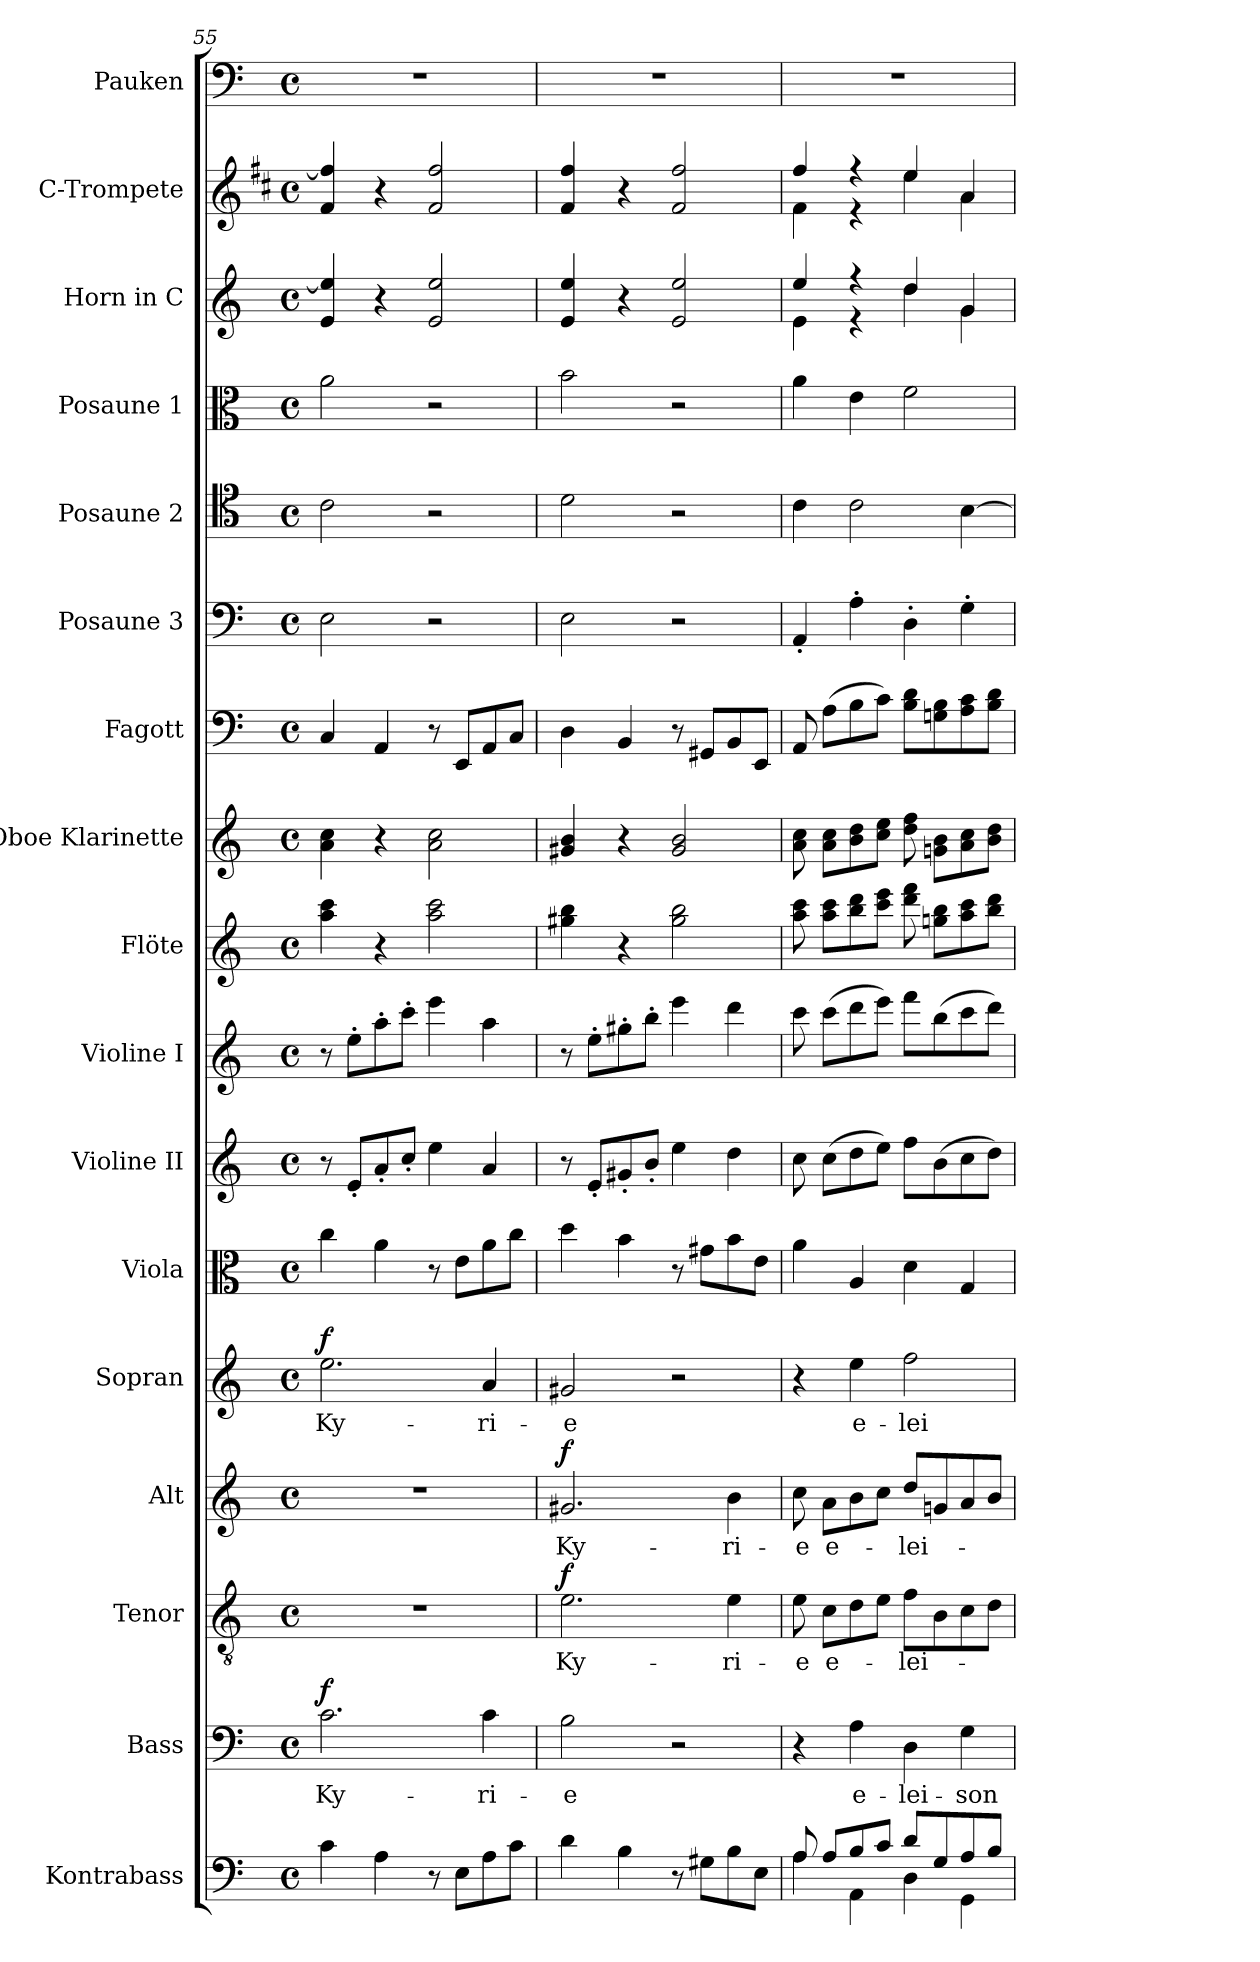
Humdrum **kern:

**kern	**kern	**text	**dynam	**kern	**text	**dynam	**kern	**text	**dynam	**kern	**text	**dynam	**kern	**kern	**kern	**kern	**kern	**kern	**kern	**kern	**kern	**kern	**kern	**kern
*part17	*part16	*part16	*part16	*part15	*part15	*part15	*part14	*part14	*part14	*part13	*part13	*part13	*part12	*part11	*part10	*part9	*part8	*part7	*part6	*part5	*part4	*part3	*part2	*part1
*staff17	*staff16	*staff16	*staff16	*staff15	*staff15	*staff15	*staff14	*staff14	*staff14	*staff13	*staff13	*staff13	*staff12	*staff11	*staff10	*staff9	*staff8	*staff7	*staff6	*staff5	*staff4	*staff3	*staff2	*staff1
*I"Kontrabass	*I"Bass	*	*	*I"Tenor	*	*	*I"Alt	*	*	*I"Sopran	*	*	*I"Viola	*I"Violine II	*I"Violine I	*I"Flöte	*I"Oboe Klarinette	*I"Fagott	*I"Posaune 3	*I"Posaune 2	*I"Posaune 1	*I"Horn in C	*I"C-Trompete	*I"Pauken
*I'Kb.	*I'B.	*	*	*I'T.	*	*	*I'A.	*	*	*I'S.	*	*	*I'Vla.	*I'Vl. II	*I'Vl. I	*I'Fl.	*I'Ob.	*I'Fg.	*I'Pos. 3	*I'Pos. 2	*I'Pos. 1	*I'Hrn.	*I'C Trp.	*I'Pk.
*clefF4	*clefF4	*	*	*clefGv2	*	*	*clefG2	*	*	*clefG2	*	*	*clefC3	*clefG2	*clefG2	*clefG2	*clefG2	*clefF4	*clefF4	*clefC4	*clefC3	*clefG2	*clefG2	*clefF4
*ITrd7c12	*	*	*	*	*	*	*	*	*	*	*	*	*	*	*	*	*	*	*	*	*	*ITrd7c12	*ITrd1c2	*
*k[]	*k[]	*	*	*k[]	*	*	*k[]	*	*	*k[]	*	*	*k[]	*k[]	*k[]	*k[]	*k[]	*k[]	*k[]	*k[]	*k[]	*k[]	*k[]	*k[]
*C:	*C:	*	*	*C:	*	*	*C:	*	*	*C:	*	*	*C:	*C:	*C:	*C:	*C:	*C:	*C:	*C:	*C:	*C:	*C:	*C:
*M4/4	*M4/4	*	*	*M4/4	*	*	*M4/4	*	*	*M4/4	*	*	*M4/4	*M4/4	*M4/4	*M4/4	*M4/4	*M4/4	*M4/4	*M4/4	*M4/4	*M4/4	*M4/4	*M4/4
*met(c)	*met(c)	*	*	*met(c)	*	*	*met(c)	*	*	*met(c)	*	*	*met(c)	*met(c)	*met(c)	*met(c)	*met(c)	*met(c)	*met(c)	*met(c)	*met(c)	*met(c)	*met(c)	*met(c)
=55	=55	=55	=55	=55	=55	=55	=55	=55	=55	=55	=55	=55	=55	=55	=55	=55	=55	=55	=55	=55	=55	=55	=55	=55
!	!	!LO:LY:b	!LO:DY:a	!	!	!	!	!	!	!	!LO:LY:b	!LO:DY:a	!	!	!	!	!	!	!	!	!	!	!	!
4C\	2.c\	Ky-	f	1r	.	.	1r	.	.	2.ee\	Ky-	f	4cc\	8r	8r	4aa\ 4ccc\	4a\ 4cc\	4C/	2E\	2c\	2a\	4E/ 4e/]	4e/ 4ee/]	1r
.	.	.	.	.	.	.	.	.	.	.	.	.	.	8e'</L	8ee'>\L	.	.	.	.	.	.	.	.	.
4AA\	.	.	.	.	.	.	.	.	.	.	.	.	4a\	8a'</	8aa'>\	4r	4r	4AA/	.	.	.	4r	4r	.
.	.	.	.	.	.	.	.	.	.	.	.	.	.	8cc'</J	8ccc'>\J	.	.	.	.	.	.	.	.	.
8r	.	.	.	.	.	.	.	.	.	.	.	.	8r	4ee\	4eee\	2aa\ 2ccc\	2a\ 2cc\	8r	2r	2r	2r	2E/ 2e/	2e/ 2ee/	.
8EE\L	.	.	.	.	.	.	.	.	.	.	.	.	8e\L	.	.	.	.	8EE/L	.	.	.	.	.	.
!	!	!LO:LY:b	!	!	!	!	!	!	!	!	!LO:LY:b	!	!	!	!	!	!	!	!	!	!	!	!	!
8AA\	4c\	-ri-	.	.	.	.	.	.	.	4a/	-ri-	.	8a\	4a/	4aa\	.	.	8AA/	.	.	.	.	.	.
8C\J	.	.	.	.	.	.	.	.	.	.	.	.	8cc\J	.	.	.	.	8C/J	.	.	.	.	.	.
=56	=56	=56	=56	=56	=56	=56	=56	=56	=56	=56	=56	=56	=56	=56	=56	=56	=56	=56	=56	=56	=56	=56	=56	=56
!	!	!LO:LY:b	!	!	!LO:LY:b	!LO:DY:a	!	!LO:LY:b	!LO:DY:a	!	!LO:LY:b	!	!	!	!	!	!	!	!	!	!	!	!	!
4D\	2B\	-e	.	2.e\	Ky-	f	2.g#X/	Ky-	f	2g#X/	-e	.	4dd\	8r	8r	4gg#X\ 4bb\	4g#X/ 4b/	4D\	2E\	2d\	2b\	4E/ 4e/	4e/ 4ee/	1r
.	.	.	.	.	.	.	.	.	.	.	.	.	.	8e'</L	8ee'>\L	.	.	.	.	.	.	.	.	.
4BB\	.	.	.	.	.	.	.	.	.	.	.	.	4b\	8g#X'</	8gg#X'>\	4r	4r	4BB/	.	.	.	4r	4r	.
.	.	.	.	.	.	.	.	.	.	.	.	.	.	8b'</J	8bb'>\J	.	.	.	.	.	.	.	.	.
8r	2r	.	.	.	.	.	.	.	.	2r	.	.	8r	4ee\	4eee\	2gg#\ 2bb\	2g#/ 2b/	8r	2r	2r	2r	2E/ 2e/	2e/ 2ee/	.
8GG#X\L	.	.	.	.	.	.	.	.	.	.	.	.	8g#X\L	.	.	.	.	8GG#X/L	.	.	.	.	.	.
!	!	!	!	!	!LO:LY:b	!	!	!LO:LY:b	!	!	!	!	!	!	!	!	!	!	!	!	!	!	!	!
8BB\	.	.	.	4e\	-ri-	.	4b\	-ri-	.	.	.	.	8b\	4dd\	4ddd\	.	.	8BB/	.	.	.	.	.	.
8EE\J	.	.	.	.	.	.	.	.	.	.	.	.	8e\J	.	.	.	.	8EE/J	.	.	.	.	.	.
!!LO:PB:g=z
=57	=57	=57	=57	=57	=57	=57	=57	=57	=57	=57	=57	=57	=57	=57	=57	=57	=57	=57	=57	=57	=57	=57	=57	=57
*^	*	*	*	*	*	*	*	*	*	*	*	*	*	*	*	*	*	*	*	*	*	*	*	*
!	!	!	!	!	!	!LO:LY:b	!	!	!LO:LY:b	!	!	!	!	!	!	!	!	!	!	!	!	!	!	!	!
*	*	*	*	*	*	*	*	*	*	*	*	*	*	*	*	*	*	*	*	*	*	*	*^	*^	*
8AA/	4AA\	4r	.	.	8e\	-e	.	8cc\	-e	.	4r	.	.	4a\	8cc\	8ccc\	8aa\ 8ccc\	8a\ 8cc\	8AA/	4AA'</	4c\	4a\	4e/	4E\	4ee/	4e\	1r
!	!	!	!	!	!	!LO:LY:b	!	!	!LO:LY:b	!	!	!	!	!	!	!	!	!	!	!	!	!	!	!	!	!	!
8AA/L	.	.	.	.	8c\L	e-	.	8a\L	e-	.	.	.	.	.	(>8cc\L	(>8ccc\L	8aa\ 8ccc\L	8a\ 8cc\L	(>8A\L	.	.	.	.	.	.	.	.
!	!	!	!LO:LY:b	!	!	!	!	!	!	!	!	!LO:LY:b	!	!	!	!	!	!	!	!	!	!	!	!	!	!	!
8BB/	4AAA\	4A\	e-	.	8d\	.	.	8b\	.	.	4ee\	e-	.	4A/	8dd\	8ddd\	8bb\ 8ddd\	8b\ 8dd\	8B\	4A'>\	2c\	4e\	4r	4r	4r	4r	.
8C/J	.	.	.	.	8e\J	.	.	8cc\J	.	.	.	.	.	.	8ee\J)	8eee\J)	8ccc\ 8eee\J	8cc\ 8ee\J	8c\J)	.	.	.	.	.	.	.	.
!	!	!	!LO:LY:b	!	!	!LO:LY:b	!	!	!LO:LY:b	!	!	!LO:LY:b	!	!	!	!	!	!	!	!	!	!	!	!	!	!	!
8D/L	4DD\	4D\	-lei-	.	8f\L	-lei-	.	8dd/L	-lei-	.	2ff\	-lei-	.	4d\	8ff\L	8fff\L	8ddd\ 8fff\	8dd\ 8ff\	8B\ 8d\L	4D'>\	.	2f\	4d/	4d\	4dd/	4dd\	.
8GG/	.	.	.	.	8B\	.	.	8gn/	.	.	.	.	.	.	(>8b\	(>8bb\	8ggn\ 8bb\L	8gn\ 8b\L	8Gn\ 8B\	.	.	.	.	.	.	.	.
!	!	!	!LO:LY:b	!	!	!	!	!	!	!	!	!	!	!	!	!	!	!	!	!	!	!	!	!	!	!	!
8AA/	4GGG\	4G\	-son	.	8c\	.	.	8a/	.	.	.	.	.	4G/	8cc\	8ccc\	8aa\ 8ccc\	8a\ 8cc\	8A\ 8c\	4G'>\	[4B\	.	4G/	4G\	4g/	4g\	.
8BB/J	.	.	.	.	8d\J	.	.	8b/J	.	.	.	.	.	.	8dd\J)	8ddd\J)	8bb\ 8ddd\J	8b\ 8dd\J	8B\ 8d\J	.	.	.	.	.	.	.	.
*	*	*	*	*	*	*	*	*	*	*	*	*	*	*	*	*	*	*	*	*	*	*	*v	*v	*	*	*
*v	*v	*	*	*	*	*	*	*	*	*	*	*	*	*	*	*	*	*	*	*	*	*	*	*v	*v	*
=	=	=	=	=	=	=	=	=	=	=	=	=	=	=	=	=	=	=	=	=	=	=	=	=
*-	*-	*-	*-	*-	*-	*-	*-	*-	*-	*-	*-	*-	*-	*-	*-	*-	*-	*-	*-	*-	*-	*-	*-	*-
